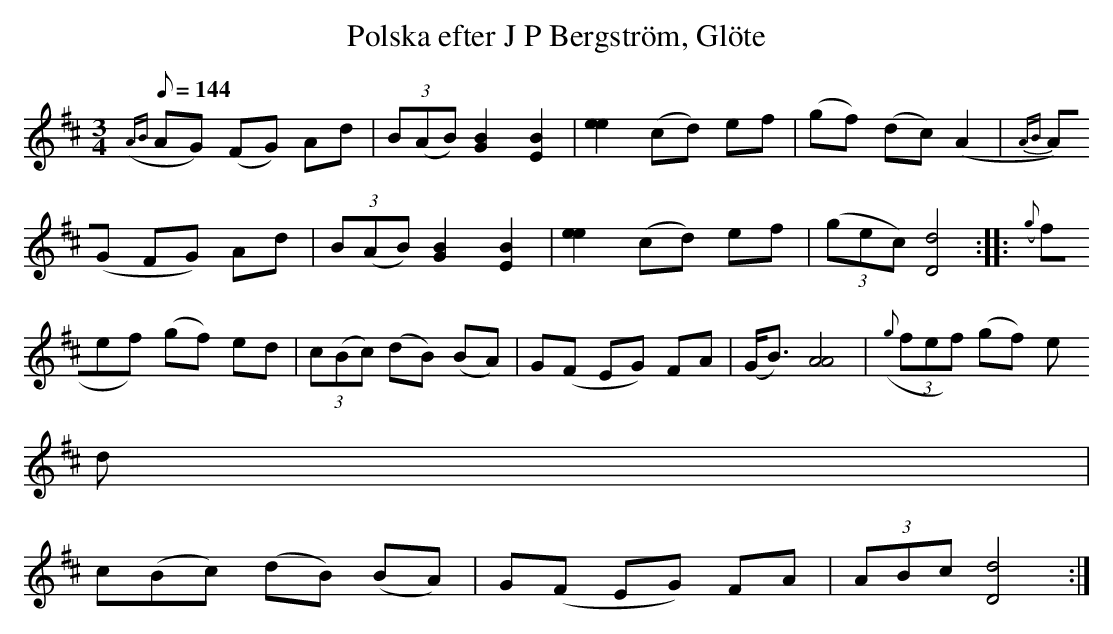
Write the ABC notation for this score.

X:1
T:Polska efter J P Bergström, Glöte
M:3/4
L:1/8
Q:144
K:D
({AB}AG) (FG) Ad|(3B(AB) [G2B2] [E2B2]|[e2e2] (cd) ef|(gf) (dc) (A2|{AB}
A)(G FG) Ad|(3B(AB) [G2B2] [E2B2]|[e2e2] (cd) ef|((3gec) [D4d4]::({g}(3
fef) (gf) ed|(3c(Bc) (dB) (BA)|G(F EG) FA|(G<B) [A4A4]|({g}(3fef) (gf) e
d|(
3c(Bc) (dB) (BA)|G(F EG) FA|(3ABc [D4d4]:|
